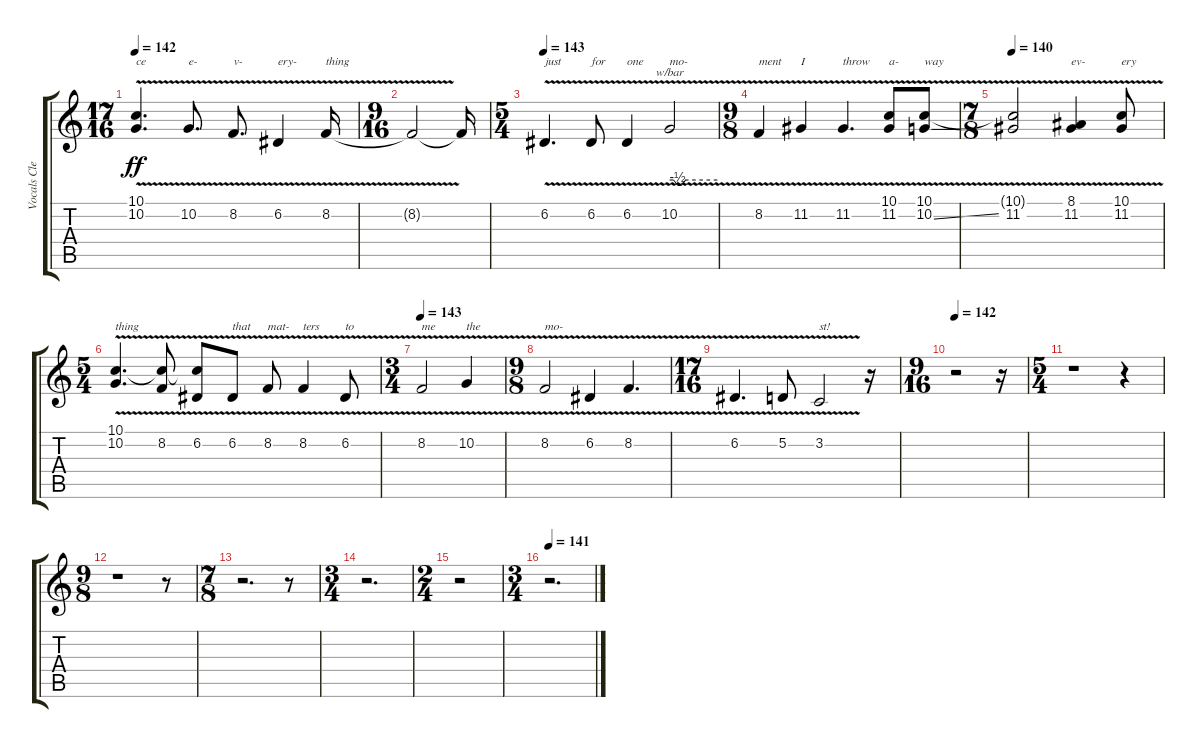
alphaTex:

\track ("Vocals Clean (Jari)" "Vocals Cle") {instrument altosax}
\staff {score tabs}
\tuning (D4 A3 F3 C3 G2 C2) {hide}
\ts (17 16)
\tempo 142
\clef g2
\ks c
(10.1{t} 10.2{v}).4{d txt "ce" dy ff} 10.2{v}.8{d txt "e-"} 8.2{v}.8{d txt "v-"} 6.2{v}.4{txt "ery-"} 8.2{v}.16{txt "thing"} |
\ts (9 16)
8.2{t}.2 8.2{t}.16 |
\ts (5 4)
\tempo 143
6.2{v}.4{d txt "just"} 6.2{v}.8{txt "for"} 6.2{v}.4{txt "one"} 10.2{v}.2{tbe (custom default 0 0 5 0 10 -2 15 -2 20 0 60 0) txt "mo-"} |
\ts (9 8)
8.2{v}.4{txt "ment"} 11.2{v}.4{txt "I"} 11.2{v}.4{d txt "throw"} (10.1{v} 11.2{v}).8{txt "a-"} (10.1{v} 10.2{v ss}).8{txt "way"} |
\ts (7 8)
\tempo 140
(10.1{t} 11.2{v}).2 (8.1{v} 11.2{v}).4{txt "ev-"} (10.1{v} 11.2{v}).8{txt "ery"} |
\ts (5 4)
(10.1{v} 10.2{v}).4{d txt "thing"} (10.1{t} 8.2{v}).8 (10.1{t} 6.2{v}).8 6.2{v}.8{txt "that"} 8.2{v}.8{txt "mat-"} 8.2{v}.4{txt "ters"} 6.2{v}.8{txt "to"} |
\ts (3 4)
\tempo 143
8.2{v}.2{txt "me"} 10.2{v}.4{txt "the"} |
\ts (9 8)
8.2{v}.2{txt "mo-"} 6.2{v}.4 8.2{v}.4{d} |
\ts (17 16)
6.2{v}.4{d} 5.2{v}.8 3.2{v}.2{txt "st!"} r.16 |
\ts (9 16)
\tempo 142
r.2 r.16 |
\ts (5 4)
r.1 r.4 |
\ts (9 8)
r.1 r.8 |
\ts (7 8)
r.2{d} r.8 |
\ts (3 4)
r.2{d} |
\ts (2 4)
r.2 |
\ts (3 4)
\tempo 141
r.2{d}
